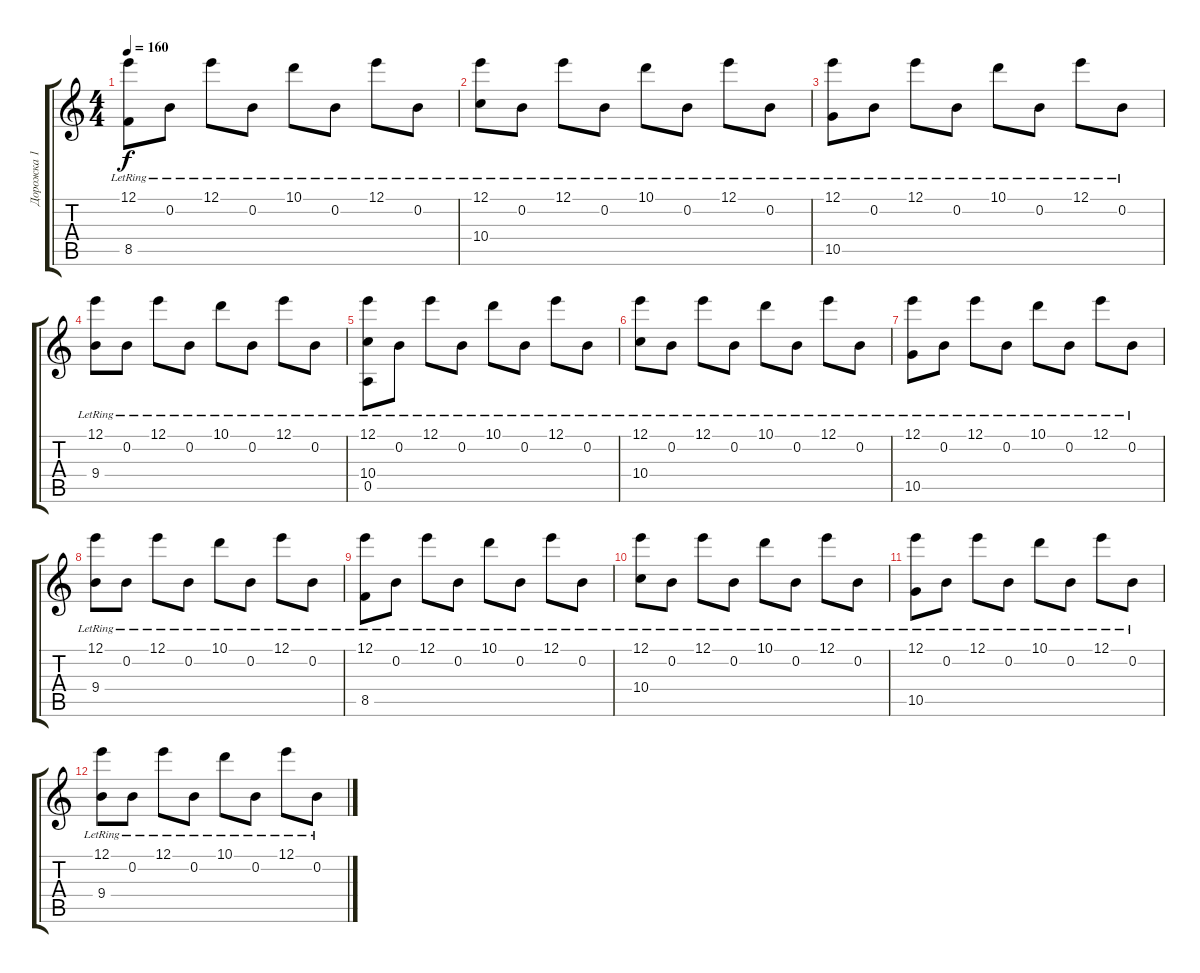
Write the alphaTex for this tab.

\track ("Дорожка 1" "Дорожка 1") {instrument acousticguitarnylon}
\staff {score tabs}
\tuning (E4 B3 G3 D3 A2 E2) {hide}
\ts (4 4)
\tempo 160
\clef g2
\ks c
(12.1{lr} 8.5{lr}).8{dy f} 0.2{lr}.8 12.1{lr}.8 0.2{lr}.8 10.1{lr}.8 0.2{lr}.8 12.1{lr}.8 0.2{lr}.8 |
(12.1{lr} 10.4{lr}).8 0.2{lr}.8 12.1{lr}.8 0.2{lr}.8 10.1{lr}.8 0.2{lr}.8 12.1{lr}.8 0.2{lr}.8 |
(12.1{lr} 10.5{lr}).8 0.2{lr}.8 12.1{lr}.8 0.2{lr}.8 10.1{lr}.8 0.2{lr}.8 12.1{lr}.8 0.2{lr}.8 |
(12.1{lr} 9.4{lr}).8 0.2{lr}.8 12.1{lr}.8 0.2{lr}.8 10.1{lr}.8 0.2{lr}.8 12.1{lr}.8 0.2{lr}.8 |
(12.1{lr} 10.4{lr} 0.5{lr}).8 0.2{lr}.8 12.1{lr}.8 0.2{lr}.8 10.1{lr}.8 0.2{lr}.8 12.1{lr}.8 0.2{lr}.8 |
(12.1{lr} 10.4{lr}).8 0.2{lr}.8 12.1{lr}.8 0.2{lr}.8 10.1{lr}.8 0.2{lr}.8 12.1{lr}.8 0.2{lr}.8 |
(12.1{lr} 10.5{lr}).8 0.2{lr}.8 12.1{lr}.8 0.2{lr}.8 10.1{lr}.8 0.2{lr}.8 12.1{lr}.8 0.2{lr}.8 |
(12.1{lr} 9.4{lr}).8 0.2{lr}.8 12.1{lr}.8 0.2{lr}.8 10.1{lr}.8 0.2{lr}.8 12.1{lr}.8 0.2{lr}.8 |
(12.1{lr} 8.5{lr}).8 0.2{lr}.8 12.1{lr}.8 0.2{lr}.8 10.1{lr}.8 0.2{lr}.8 12.1{lr}.8 0.2{lr}.8 |
(12.1{lr} 10.4{lr}).8 0.2{lr}.8 12.1{lr}.8 0.2{lr}.8 10.1{lr}.8 0.2{lr}.8 12.1{lr}.8 0.2{lr}.8 |
(12.1{lr} 10.5{lr}).8 0.2{lr}.8 12.1{lr}.8 0.2{lr}.8 10.1{lr}.8 0.2{lr}.8 12.1{lr}.8 0.2{lr}.8 |
(12.1{lr} 9.4{lr}).8 0.2{lr}.8 12.1{lr}.8 0.2{lr}.8 10.1{lr}.8 0.2{lr}.8 12.1{lr}.8 0.2{lr}.8
